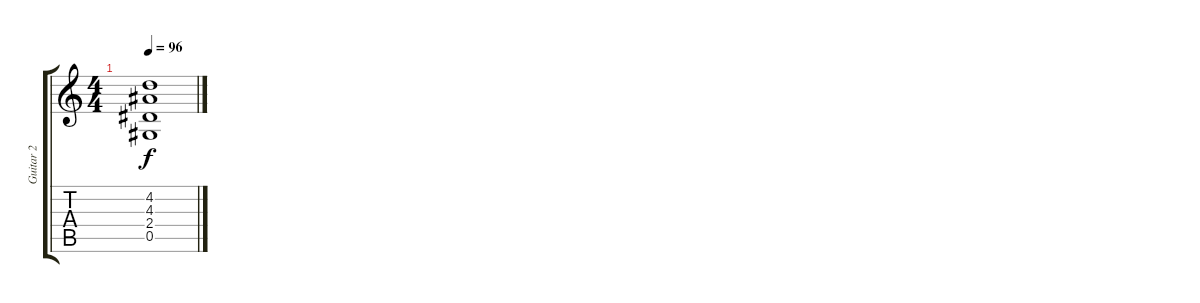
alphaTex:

\track ("Guitar 2" "Guitar 2") {instrument distortionguitar}
\staff {score tabs}
\tuning (Eb4 Bb3 Gb3 Db3 Ab2 Eb2) {hide}
\ts (4 4)
\tempo 96
\clef g2
\ks c
(4.2{t} 4.3{t} 2.4{t} 0.5{t}).1{dy f}
